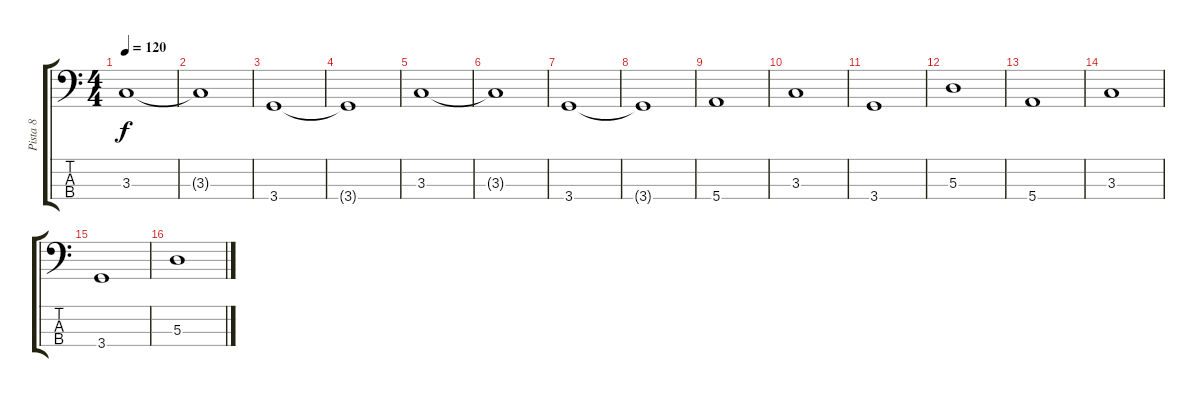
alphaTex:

\track ("Pista 8" "Pista 8") {instrument electricbasspick}
\staff {score tabs}
\tuning (G2 D2 A1 E1) {hide}
\ts (4 4)
\tempo 120
\clef f4
\ks c
3.3.1{dy f} |
3.3{t}.1 |
3.4.1 |
3.4{t}.1 |
3.3.1 |
3.3{t}.1 |
3.4.1 |
3.4{t}.1 |
5.4.1 |
3.3.1 |
3.4.1 |
5.3.1 |
5.4.1 |
3.3.1 |
3.4.1 |
5.3.1
